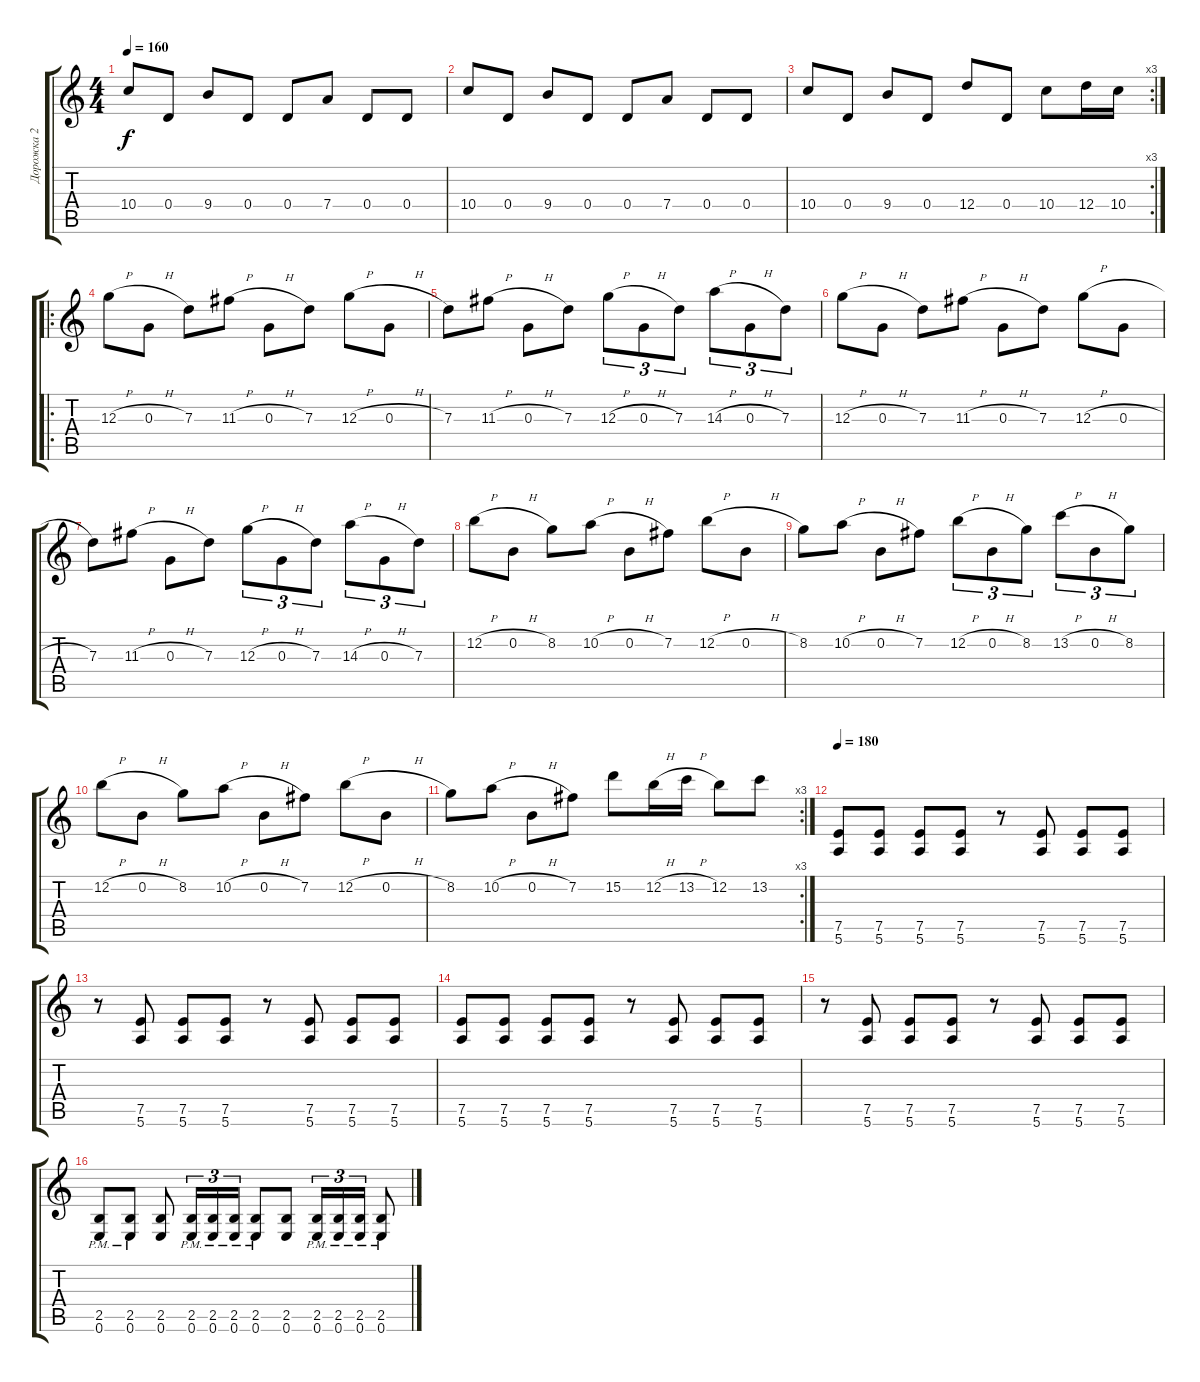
\track ("Дорожка 2" "Дорожка 2") {instrument distortionguitar}
\staff {score tabs}
\tuning (E4 B3 G3 D3 A2 E2) {hide}
\ts (4 4)
\tempo 160
\clef g2
\ks c
10.4.8{dy f} 0.4.8 9.4.8 0.4.8 0.4.8 7.4.8 0.4.8 0.4.8 |
10.4.8 0.4.8 9.4.8 0.4.8 0.4.8 7.4.8 0.4.8 0.4.8 |
\rc 3
10.4.8 0.4.8 9.4.8 0.4.8 12.4.8 0.4.8 10.4.8 12.4.16 10.4.16 |
\ro
12.3{h}.8 0.3{h}.8 7.3.8 11.3{h}.8 0.3{h}.8 7.3.8 12.3{h}.8 0.3{h}.8 |
7.3.8 11.3{h}.8 0.3{h}.8 7.3.8 12.3{h}.8{tu (3 2)} 0.3{h}.8{tu (3 2)} 7.3.8{tu (3 2)} 14.3{h}.8{tu (3 2)} 0.3{h}.8{tu (3 2)} 7.3.8{tu (3 2)} |
12.3{h}.8 0.3{h}.8 7.3.8 11.3{h}.8 0.3{h}.8 7.3.8 12.3{h}.8 0.3{h}.8 |
7.3.8 11.3{h}.8 0.3{h}.8 7.3.8 12.3{h}.8{tu (3 2)} 0.3{h}.8{tu (3 2)} 7.3.8{tu (3 2)} 14.3{h}.8{tu (3 2)} 0.3{h}.8{tu (3 2)} 7.3.8{tu (3 2)} |
12.2{h}.8 0.2{h}.8 8.2.8 10.2{h}.8 0.2{h}.8 7.2.8 12.2{h}.8 0.2{h}.8 |
8.2.8 10.2{h}.8 0.2{h}.8 7.2.8 12.2{h}.8{tu (3 2)} 0.2{h}.8{tu (3 2)} 8.2.8{tu (3 2)} 13.2{h}.8{tu (3 2)} 0.2{h}.8{tu (3 2)} 8.2.8{tu (3 2)} |
12.2{h}.8 0.2{h}.8 8.2.8 10.2{h}.8 0.2{h}.8 7.2.8 12.2{h}.8 0.2{h}.8 |
\rc 3
8.2.8 10.2{h}.8 0.2{h}.8 7.2.8 15.2.8 12.2{h}.16 13.2{h}.16 12.2.8 13.2.8 |
\tempo 180
(7.5 5.6).8 (7.5 5.6).8 (7.5 5.6).8 (7.5 5.6).8 r.8 (7.5 5.6).8 (7.5 5.6).8 (7.5 5.6).8 |
r.8 (7.5 5.6).8 (7.5 5.6).8 (7.5 5.6).8 r.8 (7.5 5.6).8 (7.5 5.6).8 (7.5 5.6).8 |
(7.5 5.6).8 (7.5 5.6).8 (7.5 5.6).8 (7.5 5.6).8 r.8 (7.5 5.6).8 (7.5 5.6).8 (7.5 5.6).8 |
r.8 (7.5 5.6).8 (7.5 5.6).8 (7.5 5.6).8 r.8 (7.5 5.6).8 (7.5 5.6).8 (7.5 5.6).8 |
(2.5{pm} 0.6{pm}).8 (2.5{pm} 0.6{pm}).8 (2.5 0.6).8 (2.5{pm} 0.6{pm}).16{tu (3 2)} (2.5{pm} 0.6{pm}).16{tu (3 2)} (2.5{pm} 0.6{pm}).16{tu (3 2)} (2.5{pm} 0.6{pm}).8 (2.5 0.6).8 (2.5{pm} 0.6{pm}).16{tu (3 2)} (2.5{pm} 0.6{pm}).16{tu (3 2)} (2.5{pm} 0.6{pm}).16{tu (3 2)} (2.5{pm} 0.6{pm}).8
